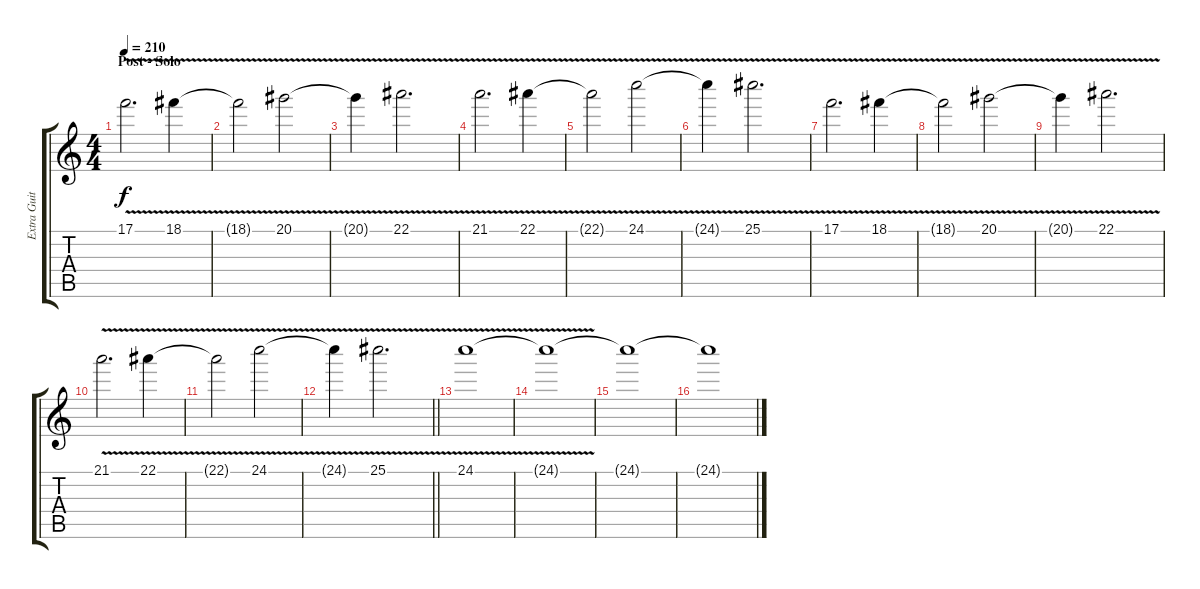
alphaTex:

\track ("Extra Guitar" "Extra Guit") {instrument distortionguitar}
\staff {score tabs}
\tuning (C4 G3 Eb3 Bb2 F2 C2) {hide}
\ts (4 4)
\section ("" "Post - Solo")
\tempo 210
\clef g2
\ks c
17.1{v}.2{d dy f} 18.1{v}.4 |
18.1{t}.2 20.1{v}.2 |
20.1{t}.4 22.1{v}.2{d} |
21.1{v}.2{d} 22.1{v}.4 |
22.1{t}.2 24.1{v}.2 |
24.1{t}.4 25.1{v}.2{d} |
17.1{v}.2{d} 18.1{v}.4 |
18.1{t}.2 20.1{v}.2 |
20.1{t}.4 22.1{v}.2{d} |
21.1{v}.2{d} 22.1{v}.4 |
22.1{t}.2 24.1{v}.2 |
\barLineRight lightlight
24.1{t}.4 25.1{v}.2{d} |
24.1{v}.1 |
24.1{t}.1 |
24.1{t}.1 |
24.1{t}.1
